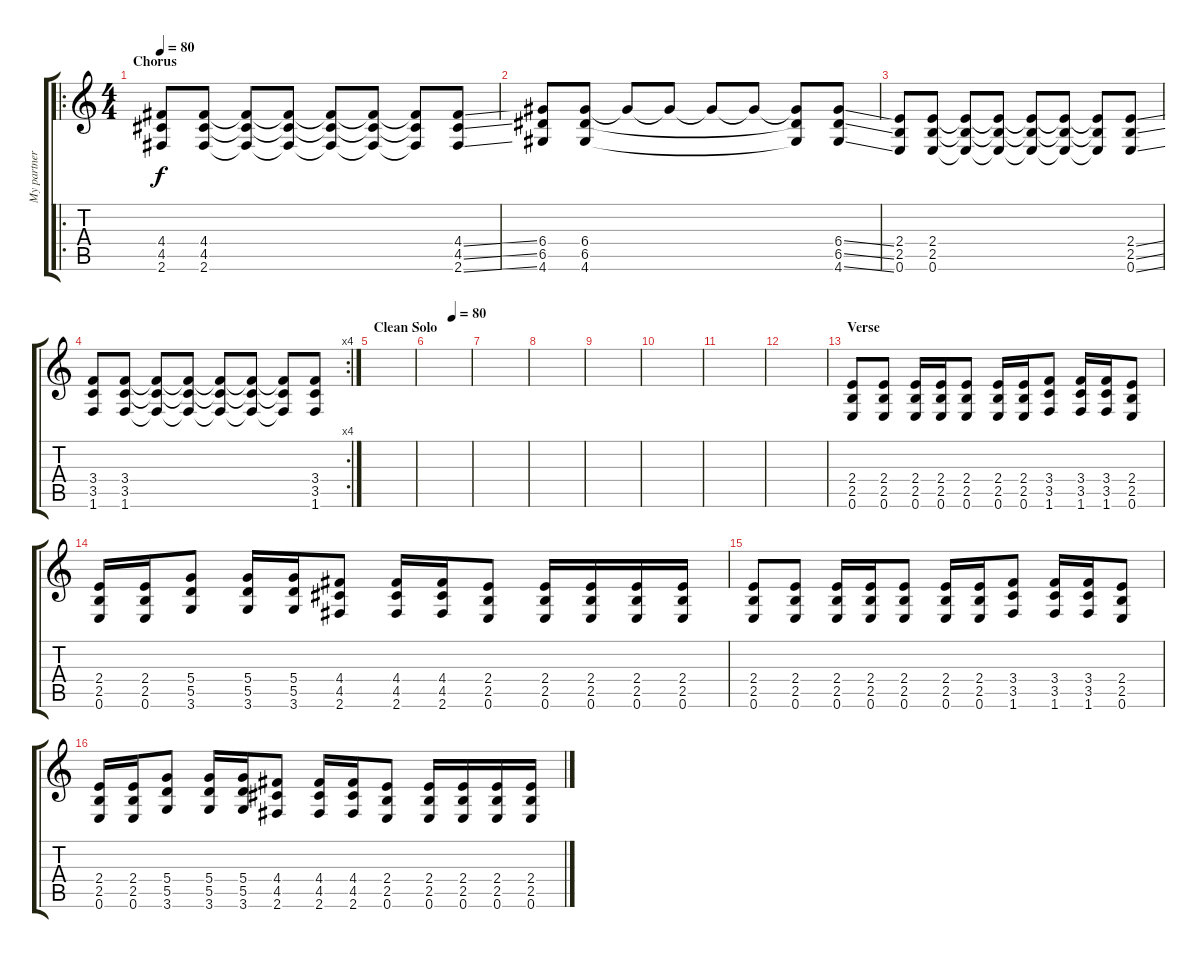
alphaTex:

\track ("My partner" "My partner") {instrument distortionguitar}
\staff {score tabs}
\tuning (E4 B3 G3 D3 A2 E2) {hide}
\ro
\ts (4 4)
\section ("" "Chorus")
\tempo 80
\clef g2
\ks c
(4.4 4.5 2.6).8{dy f} (4.4 4.5 2.6).8 (4.4{t} 4.5{t} 2.6{t}).8 (4.4{t} 4.5{t} 2.6{t}).8 (4.4{t} 4.5{t} 2.6{t}).8 (4.4{t} 4.5{t} 2.6{t}).8 (4.4{t} 4.5{t} 2.6{t}).8 (4.4{ss} 4.5{ss} 2.6{ss}).8 |
(6.4 6.5 4.6).8 (6.4 6.5 4.6).8 6.4{t}.8 6.4{t}.8 6.4{t}.8 6.4{t}.8 (6.4{t} 6.5{t} 4.6{t}).8 (6.4{ss} 6.5{ss} 4.6{ss}).8 |
(2.4 2.5 0.6).8 (2.4 2.5 0.6).8 (2.4{t} 2.5{t} 0.6{t}).8 (2.4{t} 2.5{t} 0.6{t}).8 (2.4{t} 2.5{t} 0.6{t}).8 (2.4{t} 2.5{t} 0.6{t}).8 (2.4{t} 2.5{t} 0.6{t}).8 (2.4{ss} 2.5{ss} 0.6{ss}).8 |
\rc 4
(3.4 3.5 1.6).8 (3.4 3.5 1.6).8 (3.4{t} 3.5{t} 1.6{t}).8 (3.4{t} 3.5{t} 1.6{t}).8 (3.4{t} 3.5{t} 1.6{t}).8 (3.4{t} 3.5{t} 1.6{t}).8 (3.4{t} 3.5{t} 1.6{t}).8 (3.4 3.5 1.6).8 |
\section ("" "Clean Solo")
|
\tempo (80 0.5625)
|
|
|
|
|
|
|
\section ("" "Verse")
(2.4 2.5 0.6).8 (2.4 2.5 0.6).8 (2.4 2.5 0.6).16 (2.4 2.5 0.6).16 (2.4 2.5 0.6).8 (2.4 2.5 0.6).16 (2.4 2.5 0.6).16 (3.4 3.5 1.6).8 (3.4 3.5 1.6).16 (3.4 3.5 1.6).16 (2.4 2.5 0.6).8 |
(2.4 2.5 0.6).16 (2.4 2.5 0.6).16 (5.4 5.5 3.6).8 (5.4 5.5 3.6).16 (5.4 5.5 3.6).16 (4.4 4.5 2.6).8 (4.4 4.5 2.6).16 (4.4 4.5 2.6).16 (2.4 2.5 0.6).8 (2.4 2.5 0.6).16 (2.4 2.5 0.6).16 (2.4 2.5 0.6).16 (2.4 2.5 0.6).16 |
(2.4 2.5 0.6).8 (2.4 2.5 0.6).8 (2.4 2.5 0.6).16 (2.4 2.5 0.6).16 (2.4 2.5 0.6).8 (2.4 2.5 0.6).16 (2.4 2.5 0.6).16 (3.4 3.5 1.6).8 (3.4 3.5 1.6).16 (3.4 3.5 1.6).16 (2.4 2.5 0.6).8 |
(2.4 2.5 0.6).16 (2.4 2.5 0.6).16 (5.4 5.5 3.6).8 (5.4 5.5 3.6).16 (5.4 5.5 3.6).16 (4.4 4.5 2.6).8 (4.4 4.5 2.6).16 (4.4 4.5 2.6).16 (2.4 2.5 0.6).8 (2.4 2.5 0.6).16 (2.4 2.5 0.6).16 (2.4 2.5 0.6).16 (2.4 2.5 0.6).16
